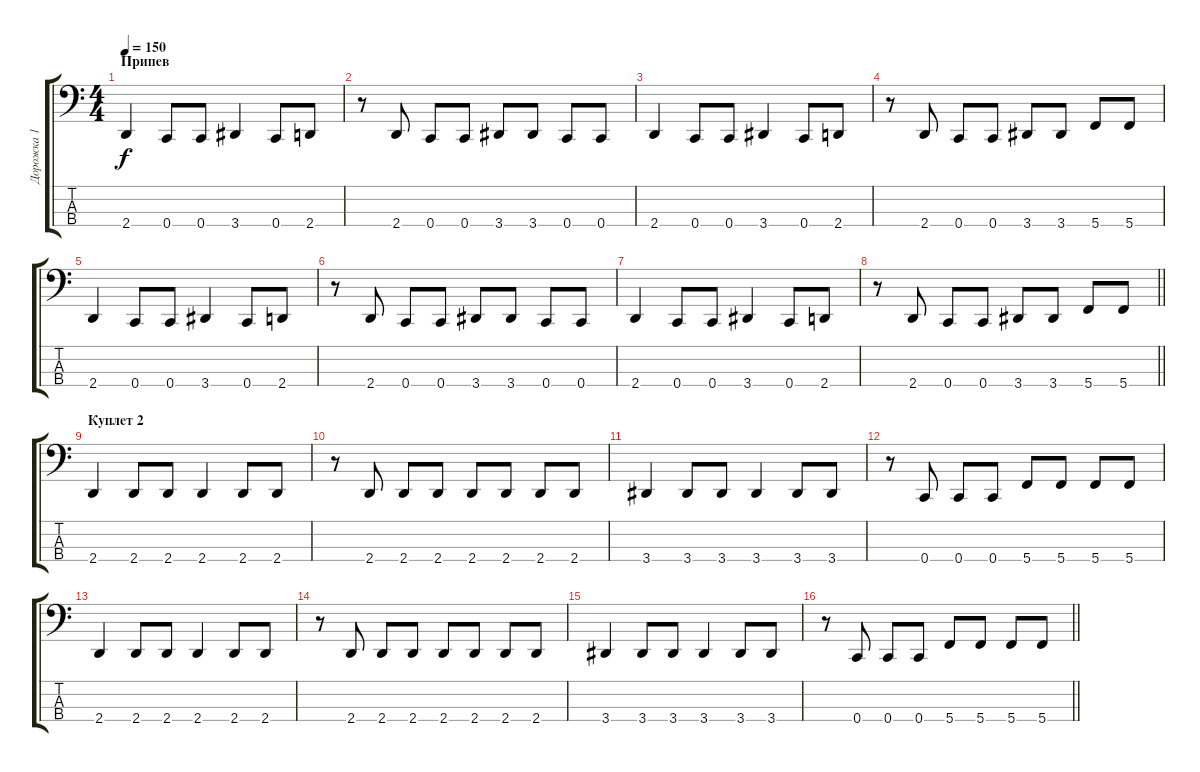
\track ("Дорожка 1" "Дорожка 1") {instrument electricbasspick}
\staff {score tabs}
\tuning (F2 C2 G1 C1) {hide}
\ts (4 4)
\section ("" "Припев")
\tempo 150
\clef f4
\ks c
2.4.4{dy f} 0.4.8 0.4.8 3.4.4 0.4.8 2.4.8 |
r.8 2.4.8 0.4.8 0.4.8 3.4.8 3.4.8 0.4.8 0.4.8 |
2.4.4 0.4.8 0.4.8 3.4.4 0.4.8 2.4.8 |
r.8 2.4.8 0.4.8 0.4.8 3.4.8 3.4.8 5.4.8 5.4.8 |
2.4.4 0.4.8 0.4.8 3.4.4 0.4.8 2.4.8 |
r.8 2.4.8 0.4.8 0.4.8 3.4.8 3.4.8 0.4.8 0.4.8 |
2.4.4 0.4.8 0.4.8 3.4.4 0.4.8 2.4.8 |
\barLineRight lightlight
r.8 2.4.8 0.4.8 0.4.8 3.4.8 3.4.8 5.4.8 5.4.8 |
\section ("" "Куплет 2")
2.4.4 2.4.8 2.4.8 2.4.4 2.4.8 2.4.8 |
r.8 2.4.8 2.4.8 2.4.8 2.4.8 2.4.8 2.4.8 2.4.8 |
3.4.4 3.4.8 3.4.8 3.4.4 3.4.8 3.4.8 |
r.8 0.4.8 0.4.8 0.4.8 5.4.8 5.4.8 5.4.8 5.4.8 |
2.4.4 2.4.8 2.4.8 2.4.4 2.4.8 2.4.8 |
r.8 2.4.8 2.4.8 2.4.8 2.4.8 2.4.8 2.4.8 2.4.8 |
3.4.4 3.4.8 3.4.8 3.4.4 3.4.8 3.4.8 |
\barLineRight lightlight
r.8 0.4.8 0.4.8 0.4.8 5.4.8 5.4.8 5.4.8 5.4.8
